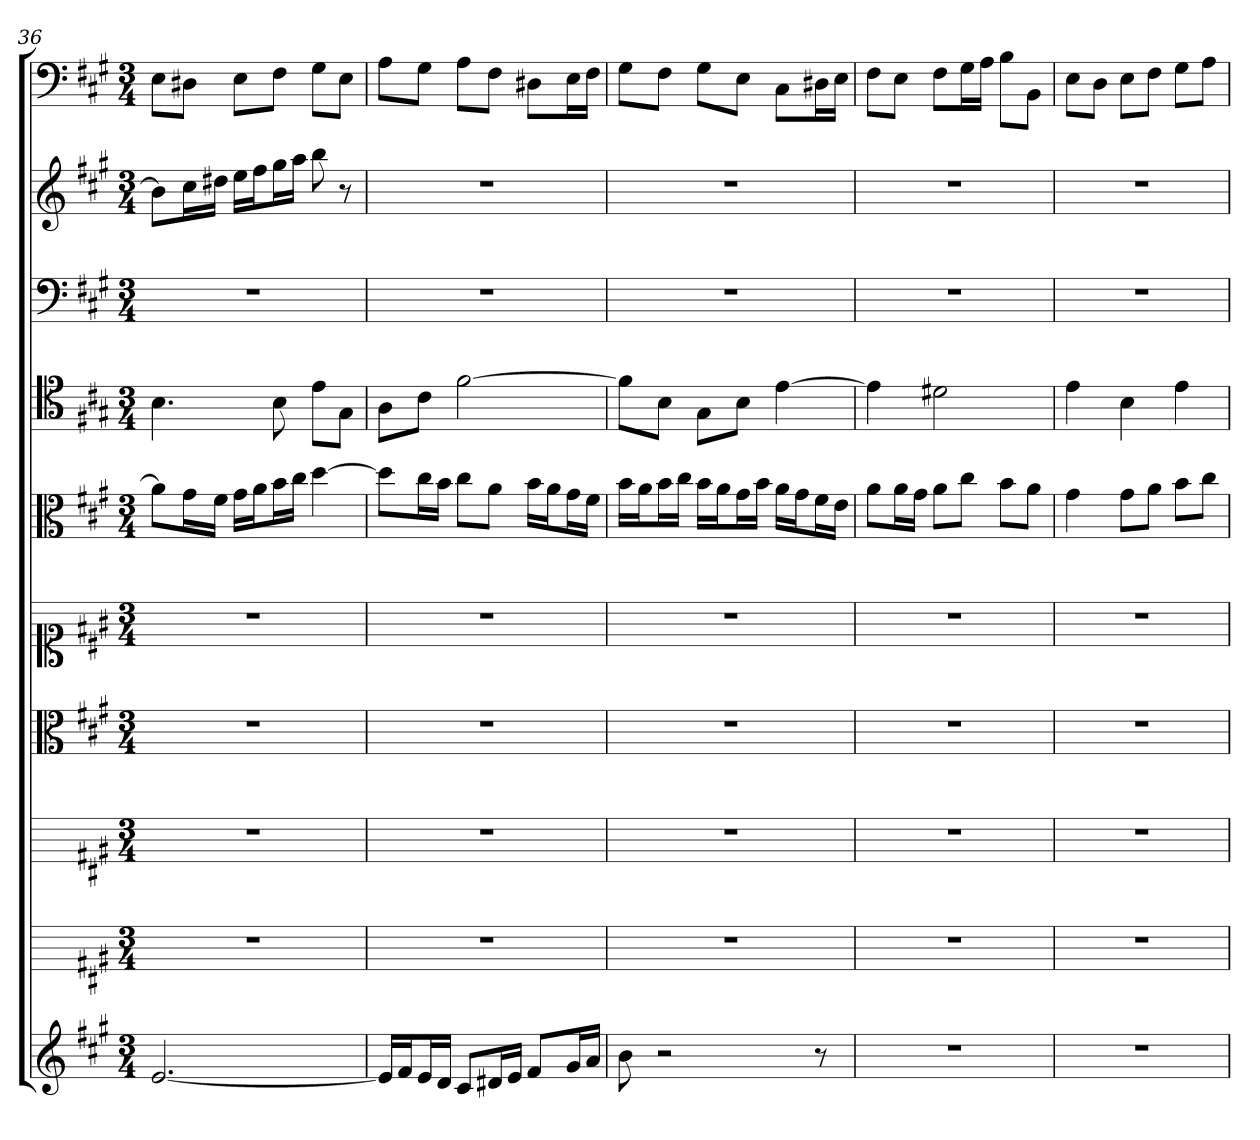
**kern	**kern	**kern	**kern	**kern	**kern	**kern	**kern	**kern	**kern
*part10	*part9	*part8	*part7	*part6	*part5	*part4	*part3	*part2	*part1
*staff10	*staff9	*staff8	*staff7	*staff6	*staff5	*staff4	*staff3	*staff2	*staff1
*	*	*	*clefC3	*clefC1	*clefC3	*clefC4	*clefF4	*	*clefF4
*k[f#c#g#]	*k[f#c#g#]	*k[f#c#g#]	*k[f#c#g#]	*k[f#c#g#]	*k[f#c#g#]	*k[f#c#g#]	*k[f#c#g#]	*k[f#c#g#]	*k[f#c#g#]
*A:	*A:	*A:	*A:	*A:	*A:	*A:	*A:	*A:	*A:
*M3/4	*M3/4	*M3/4	*M3/4	*M3/4	*M3/4	*M3/4	*M3/4	*M3/4	*M3/4
=36	=36	=36	=36	=36	=36	=36	=36	=36	=36
[2.e	2.r	2.r	2.r	2.r	8a\L]	4.B	2.r	8bL]	8E\L
.	.	.	.	.	16g#\L	.	.	16cc#L	8D#X\J
.	.	.	.	.	16f#\JJ	.	.	16dd#XJJ	.
.	.	.	.	.	16g#\LL	.	.	16eeLL	8E\L
.	.	.	.	.	16a\J	.	.	16ff#J	.
.	.	.	.	.	16b\L	8B	.	16gg#L	8F#\J
.	.	.	.	.	16cc#\JJ	.	.	16aaJJ	.
.	.	.	.	.	[4dd	8e\L	.	8bb	8G#\L
.	.	.	.	.	.	8G#\J	.	8r	8E\J
=37	=37	=37	=37	=37	=37	=37	=37	=37	=37
16eLL]	2.r	2.r	2.r	2.r	8dd\L]	8A\L	2.r	2.r	8A\L
16f#J	.	.	.	.	.	.	.	.	.
16eL	.	.	.	.	16cc#\L	8c#\J	.	.	8G#\J
16dJJ	.	.	.	.	16b\JJ	.	.	.	.
8c#L	.	.	.	.	8cc#\L	[2f#	.	.	8A\L
16d#XL	.	.	.	.	8a\J	.	.	.	8F#\J
16eJJ	.	.	.	.	.	.	.	.	.
8f#L	.	.	.	.	16b\LL	.	.	.	8D#X\L
.	.	.	.	.	16a\J	.	.	.	.
16g#L	.	.	.	.	16g#\L	.	.	.	16E\L
16aJJ	.	.	.	.	16f#\JJ	.	.	.	16F#\JJ
=38	=38	=38	=38	=38	=38	=38	=38	=38	=38
8b	2.r	2.r	2.r	2.r	16b\LL	8f#\L]	2.r	2.r	8G#\L
.	.	.	.	.	16a\J	.	.	.	.
2r	.	.	.	.	16b\L	8B\J	.	.	8F#\J
.	.	.	.	.	16cc#\JJ	.	.	.	.
.	.	.	.	.	16b\LL	8G#\L	.	.	8G#\L
.	.	.	.	.	16a\J	.	.	.	.
.	.	.	.	.	16g#\L	8B\J	.	.	8E\J
.	.	.	.	.	16b\JJ	.	.	.	.
.	.	.	.	.	16a\LL	[4e	.	.	8C#\L
.	.	.	.	.	16g#\J	.	.	.	.
8r	.	.	.	.	16f#\L	.	.	.	16D#X\L
.	.	.	.	.	16e\JJ	.	.	.	16E\JJ
=39	=39	=39	=39	=39	=39	=39	=39	=39	=39
2.r	2.r	2.r	2.r	2.r	8a\L	4e]	2.r	2.r	8F#\L
.	.	.	.	.	16a\L	.	.	.	8E\J
.	.	.	.	.	16g#\JJ	.	.	.	.
.	.	.	.	.	8a\L	2d#X	.	.	8F#\L
.	.	.	.	.	8cc#\J	.	.	.	16G#\L
.	.	.	.	.	.	.	.	.	16A\JJ
.	.	.	.	.	8b\L	.	.	.	8B\L
.	.	.	.	.	8a\J	.	.	.	8BB\J
=40	=40	=40	=40	=40	=40	=40	=40	=40	=40
2.r	2.r	2.r	2.r	2.r	4g#	4e	2.r	2.r	8E\L
.	.	.	.	.	.	.	.	.	8D\J
.	.	.	.	.	8g#\L	4B	.	.	8E\L
.	.	.	.	.	8a\J	.	.	.	8F#\J
.	.	.	.	.	8b\L	4e	.	.	8G#\L
.	.	.	.	.	8cc#\J	.	.	.	8A\J
=	=	=	=	=	=	=	=	=	=
*-	*-	*-	*-	*-	*-	*-	*-	*-	*-
